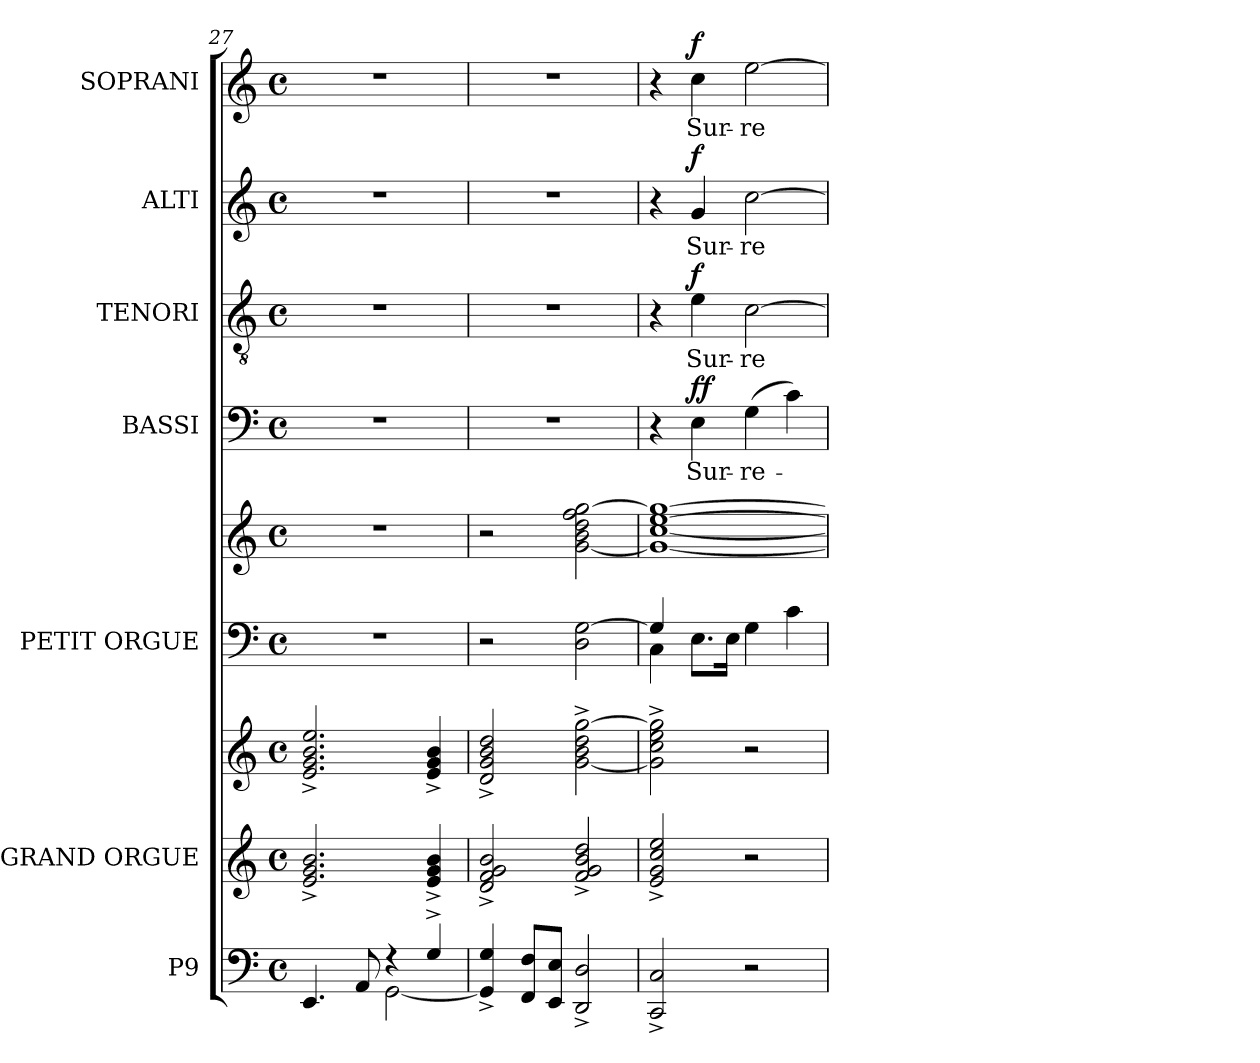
**kern	**kern	**kern	**kern	**kern	**kern	**text	**dynam	**kern	**text	**dynam	**kern	**text	**dynam	**kern	**text	**dynam
*part7	*part6	*part6	*part5	*part5	*part4	*part4	*part4	*part3	*part3	*part3	*part2	*part2	*part2	*part1	*part1	*part1
*staff9	*staff8	*staff7	*staff6	*staff5	*staff4	*staff4	*staff4	*staff3	*staff3	*staff3	*staff2	*staff2	*staff2	*staff1	*staff1	*staff1
*I"P9	*I"GRAND ORGUE	*	*I"PETIT ORGUE	*	*I"BASSI	*	*	*I"TENORI	*	*	*I"ALTI	*	*	*I"SOPRANI	*	*
*	*I'Org.	*	*I'Org.	*	*I'B.	*	*	*I'T.	*	*	*I'A.	*	*	*I'S.	*	*
*clefF4	*clefG2	*clefG2	*clefF4	*clefG2	*clefF4	*	*	*clefGv2	*	*	*clefG2	*	*	*clefG2	*	*
*	*	*	*	*	*	*	*	*ITrd7c12	*	*	*	*	*	*	*	*
*k[]	*k[]	*k[]	*k[]	*k[]	*k[]	*	*	*k[]	*	*	*k[]	*	*	*k[]	*	*
*C:	*C:	*C:	*C:	*C:	*C:	*	*	*C:	*	*	*C:	*	*	*C:	*	*
*M4/4	*M4/4	*M4/4	*M4/4	*M4/4	*M4/4	*	*	*M4/4	*	*	*M4/4	*	*	*M4/4	*	*
*met(c)	*met(c)	*met(c)	*met(c)	*met(c)	*met(c)	*	*	*met(c)	*	*	*met(c)	*	*	*met(c)	*	*
=27	=27	=27	=27	=27	=27	=27	=27	=27	=27	=27	=27	=27	=27	=27	=27	=27
*^	*	*	*	*	*	*	*	*	*	*	*	*	*	*	*	*
4.EEi/	2ryy	2.ei/^ 2.gi^ 2.bi^	2.ei/^ 2.gi^ 2.bi^ 2.eei^	1r	1r	1r	.	.	1r	.	.	1r	.	.	1r	.	.
8AAi/	.	.	.	.	.	.	.	.	.	.	.	.	.	.	.	.	.
4r	[2GGi\	.	.	.	.	.	.	.	.	.	.	.	.	.	.	.	.
4G^i/	.	4ei/^ 4gi^ 4bi^	4ei/^ 4gi^ 4bi^	.	.	.	.	.	.	.	.	.	.	.	.	.	.
*v	*v	*	*	*	*	*	*	*	*	*	*	*	*	*	*	*	*
=28	=28	=28	=28	=28	=28	=28	=28	=28	=28	=28	=28	=28	=28	=28	=28	=28
4GGi/]^ 4Gi^	2di/^ 2fi^ 2gi^ 2bi^	2di/^ 2gi^ 2bi^ 2ddi^	2r	2r	1r	.	.	1r	.	.	1r	.	.	1r	.	.
8FFi/ 8FiL	.	.	.	.	.	.	.	.	.	.	.	.	.	.	.	.
8EEi/ 8EiJ	.	.	.	.	.	.	.	.	.	.	.	.	.	.	.	.
2DDi/^ 2Di^	2fi/^ 2gi^ 2bi^ 2ddi^	[2gi\^ 2bi^ 2ddi^ [2ggi^	2Di\ [2Gi	[2gi\ 2bi 2ddi 2ffi [2ggi	.	.	.	.	.	.	.	.	.	.	.	.
=29	=29	=29	=29	=29	=29	=29	=29	=29	=29	=29	=29	=29	=29	=29	=29	=29
*	*	*	*^	*	*	*	*	*	*	*	*	*	*	*	*	*
2CCi/^ 2Ci^	2ei/^ 2gi^ 2cci^ 2eei^	2gi\]^ 2cci^ 2eei^ 2ggi]^	4Gi/]	4Ci\	1gi_ [1cci [1eei 1ggi_	4r	.	.	4r	.	.	4r	.	.	4r	.	.
!	!	!	!	!	!	!	!LO:LY:b:color=#000000	!	!	!	!	!	!	!	!	!	!
!	!	!	!	!	!	!	!	!	!	!LO:LY:b:color=#000000	!	!	!	!	!	!	!
!	!	!	!	!	!	!	!	!	!	!	!	!	!LO:LY:b:color=#000000	!	!	!	!
!	!	!	!	!	!	!	!	!	!	!	!	!	!	!	!	!LO:LY:b:color=#000000	!
.	.	.	8.Ei\L	4ryy	.	4Ei\	Sur-	ff	4Ei\	Sur-	f	4gi/	Sur-	f	4cci\	Sur-	f
.	.	.	16Ei\Jk	.	.	.	.	.	.	.	.	.	.	.	.	.	.
!	!	!	!	!	!	!	!LO:LY:b:color=#000000	!	!	!	!	!	!	!	!	!	!
!	!	!	!	!	!	!	!	!	!	!LO:LY:b:color=#000000	!	!	!	!	!	!	!
!	!	!	!	!	!	!	!	!	!	!	!	!	!LO:LY:b:color=#000000	!	!	!	!
!	!	!	!	!	!	!	!	!	!	!	!	!	!	!	!	!LO:LY:b:color=#000000	!
2r	2r	2r	4Gi\	2ryy	.	(4Gi\	-re-	.	[2Ci\	-re-	.	[2cci\	-re-	.	[2eei\	-re-	.
.	.	.	4ci\	.	.	4ci\)	.	.	.	.	.	.	.	.	.	.	.
*	*	*	*v	*v	*	*	*	*	*	*	*	*	*	*	*	*	*
=	=	=	=	=	=	=	=	=	=	=	=	=	=	=	=	=
*-	*-	*-	*-	*-	*-	*-	*-	*-	*-	*-	*-	*-	*-	*-	*-	*-
